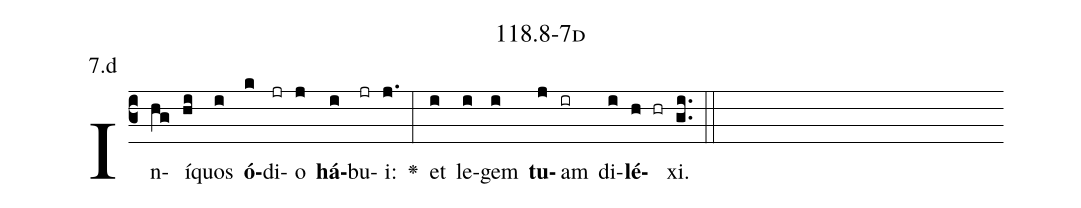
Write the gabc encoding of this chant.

name: 118.8-7d;
annotation: 7.d;
%%
(c3)In(hg)í(hi)quos(i) <b>ó</b>(k)di(jr)o(j) <b>há</b>(i)bu(jr)i:(j.) <v>\greheightstar</v>(:) et(i) le(i)gem(i) <b>tu</b>(j)am(ir) di(i)<b>lé</b>(h hr)xi.(gi..) (::)


%E(i) u(i) o(j) u(i) a(h) e.(gi..) (::)
